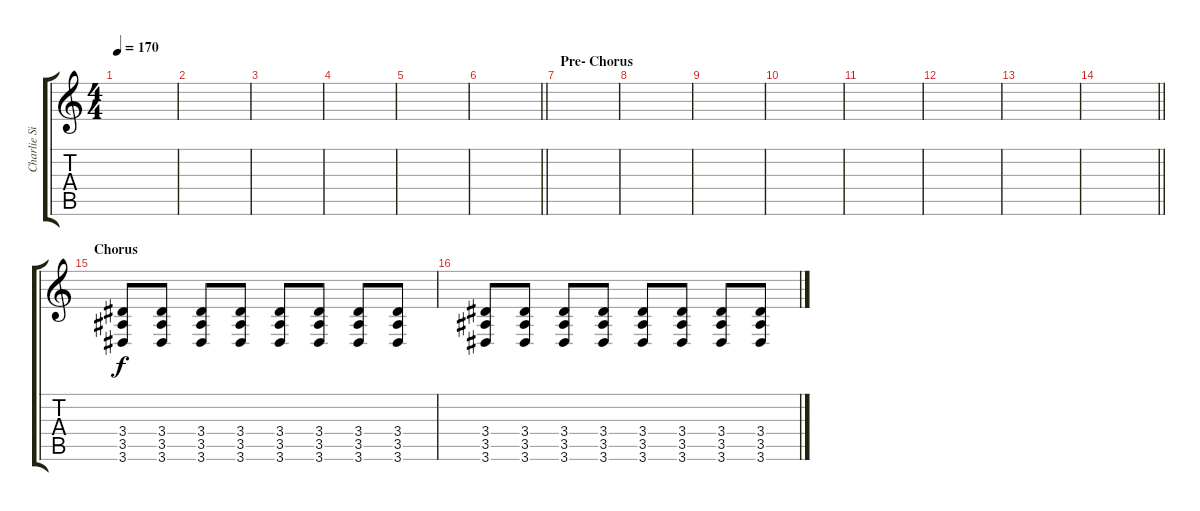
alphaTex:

\track ("Charlie Simpson" "Charlie Si") {instrument overdrivenguitar}
\staff {score tabs}
\tuning (D4 A3 F3 C3 G2 C2) {hide}
\ts (4 4)
\tempo 170
\clef g2
\ks c
|
|
|
|
|
\barLineRight lightlight
|
\section ("" "Pre- Chorus")
|
|
|
|
|
|
|
\barLineRight lightlight
|
\section ("" "Chorus")
(3.4 3.5 3.6).8 (3.4 3.5 3.6).8 (3.4 3.5 3.6).8 (3.4 3.5 3.6).8 (3.4 3.5 3.6).8 (3.4 3.5 3.6).8 (3.4 3.5 3.6).8 (3.4 3.5 3.6).8 |
(3.4 3.5 3.6).8 (3.4 3.5 3.6).8 (3.4 3.5 3.6).8 (3.4 3.5 3.6).8 (3.4 3.5 3.6).8 (3.4 3.5 3.6).8 (3.4 3.5 3.6).8 (3.4 3.5 3.6).8
